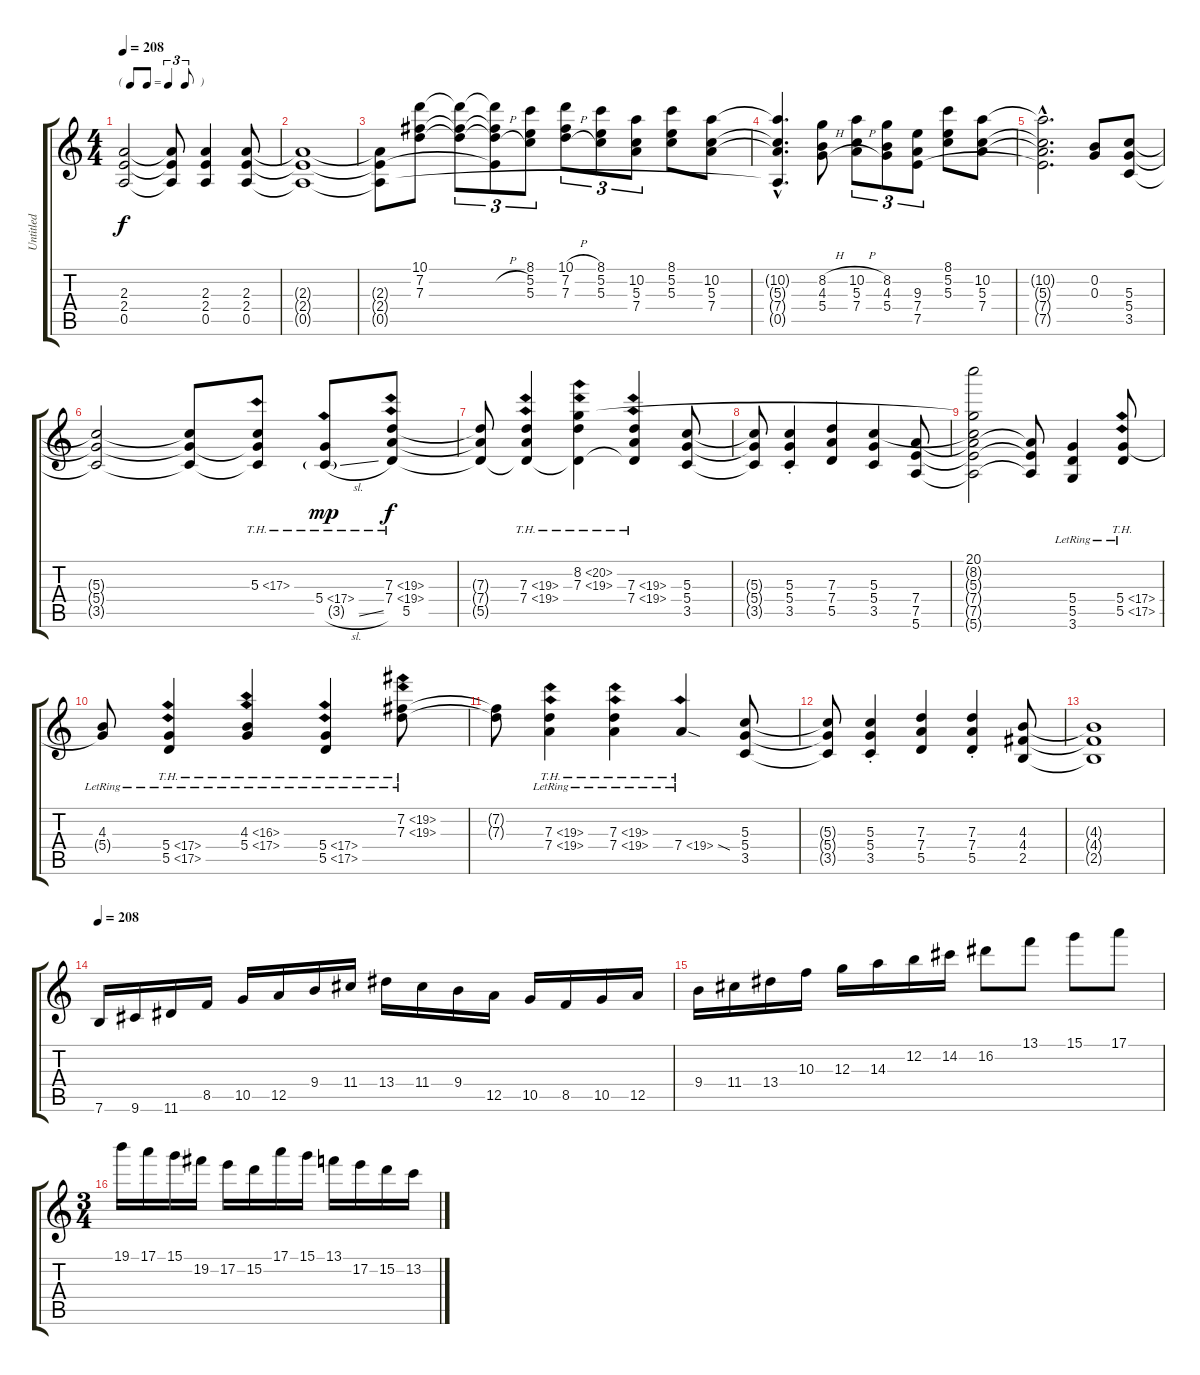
\track ("Untitled" "Untitled") {instrument overdrivenguitar}
\staff {score tabs}
\tuning (E4 B3 G3 D3 A2 E2) {hide}
\ts (4 4)
\tf triplet8th
\tempo 208
\clef g2
\ks c
(2.3{t} 2.4{t} 0.5{t}).2{dy f} (2.3{t} 2.4{t} 0.5{t}).8 (2.3 2.4 0.5).4 (2.3 2.4 0.5).8 |
(2.3{t} 2.4{t} 0.5{t}).1 |
(2.3{t} 2.4{t} 0.5{t}).8 (10.1 7.2 7.3).8 (10.1{t} 7.2{t} 7.3{t}).8{tu (3 2)} (10.1{t} 7.2{h t} 7.3{h t} 2.4{t}).8{tu (3 2)} (8.1 5.2 5.3).8{tu (3 2)} (10.1{h} 7.2{h} 7.3{h}).8{tu (3 2)} (8.1 5.2 5.3).8{tu (3 2)} (10.2 5.3 7.4).8{tu (3 2)} (8.1 5.2 5.3).8 (10.2 5.3 7.4).8 |
(10.2{hac t} 5.3{hac t} 7.4{hac t} 0.5{hac t}).4{d} (8.2{h} 4.3{h} 5.4{h}).8 (10.2{h} 5.3{h} 7.4{h}).8{tu (3 2)} (8.2 4.3 5.4).8{tu (3 2)} (9.3 7.4 7.5).8{tu (3 2)} (8.1 5.2 5.3).8 (10.2 5.3 7.4).8 |
(10.2{hac t} 5.3{hac t} 7.4{hac t} 7.5{hac t}).2{d} (0.2 0.3).8 (5.3 5.4 3.5).8 |
(5.3{t} 5.4{t} 3.5{t}).2 (5.3{t} 5.4{t} 3.5{t}).8 (5.3{th 12} 5.4{t} 3.5{t}).8 (5.4{th 12} 3.5{sl g}).8{dy mp} (7.3{th 12} 7.4{th 12} 5.5).8{dy f} |
(7.3{t} 7.4{t} 5.5{t}).8 (7.3{th 12} 7.4{th 12} 5.5{t}).4 (8.2{th 12} 7.3{th 12} 5.5{t}).4 (7.3{th 12} 7.4{th 12} 5.5{t}).4 (5.3 5.4 3.5).8 |
(5.3{t} 5.4{t} 3.5{t}).8 (5.3{st} 5.4{st} 3.5{st}).4 (7.3 7.4 5.5).4 (5.3 5.4 3.5).4 (7.4 7.5 5.6).8 |
(20.1 8.2{t} 5.3{t} 7.4{t} 7.5{t} 5.6{t}).2 (7.4{t} 7.5{t} 5.6{t}).8 (5.4{lr} 5.5{lr} 3.6{lr}).4 (5.4{th 12 lr} 5.5{th 12 lr}).8 |
(4.3{lr} 5.4{t}).8 (5.4{th 12 lr} 5.5{th 12 lr}).4 (4.3{th 12 lr} 5.4{th 12 lr}).4 (5.4{th 12 lr} 5.5{th 12 lr}).4 (7.2{th 12 lr} 7.3{th 12 lr}).8 |
(7.2{t} 7.3{t}).8 (7.3{th 12 lr} 7.4{th 12 lr}).4 (7.3{th 12 lr} 7.4{th 12 lr}).4 7.4{th 12 sod lr}.4 (5.3 5.4 3.5).8 |
(5.3{t} 5.4{t} 3.5{t}).8 (5.3{st} 5.4{st} 3.5{st}).4 (7.3 7.4 5.5).4 (7.3{st} 7.4{st} 5.5{st}).4 (4.3 4.4 2.5).8 |
(4.3{t} 4.4{t} 2.5{t}).1 |
\tempo 208
7.6.16 9.6.16 11.6.16 8.5.16 10.5.16 12.5.16 9.4.16 11.4.16 13.4.16 11.4.16 9.4.16 12.5.16 10.5.16 8.5.16 10.5.16 12.5.16 |
9.4.16 11.4.16 13.4.16 10.3.16 12.3.16 14.3.16 12.2.16 14.2.16 16.2.8 13.1.8 15.1.8 17.1.8 |
\ts (3 4)
19.1.16 17.1.16 15.1.16 19.2.16 17.2.16 15.2.16 17.1.16 15.1.16 13.1.16 17.2.16 15.2.16 13.2.16
